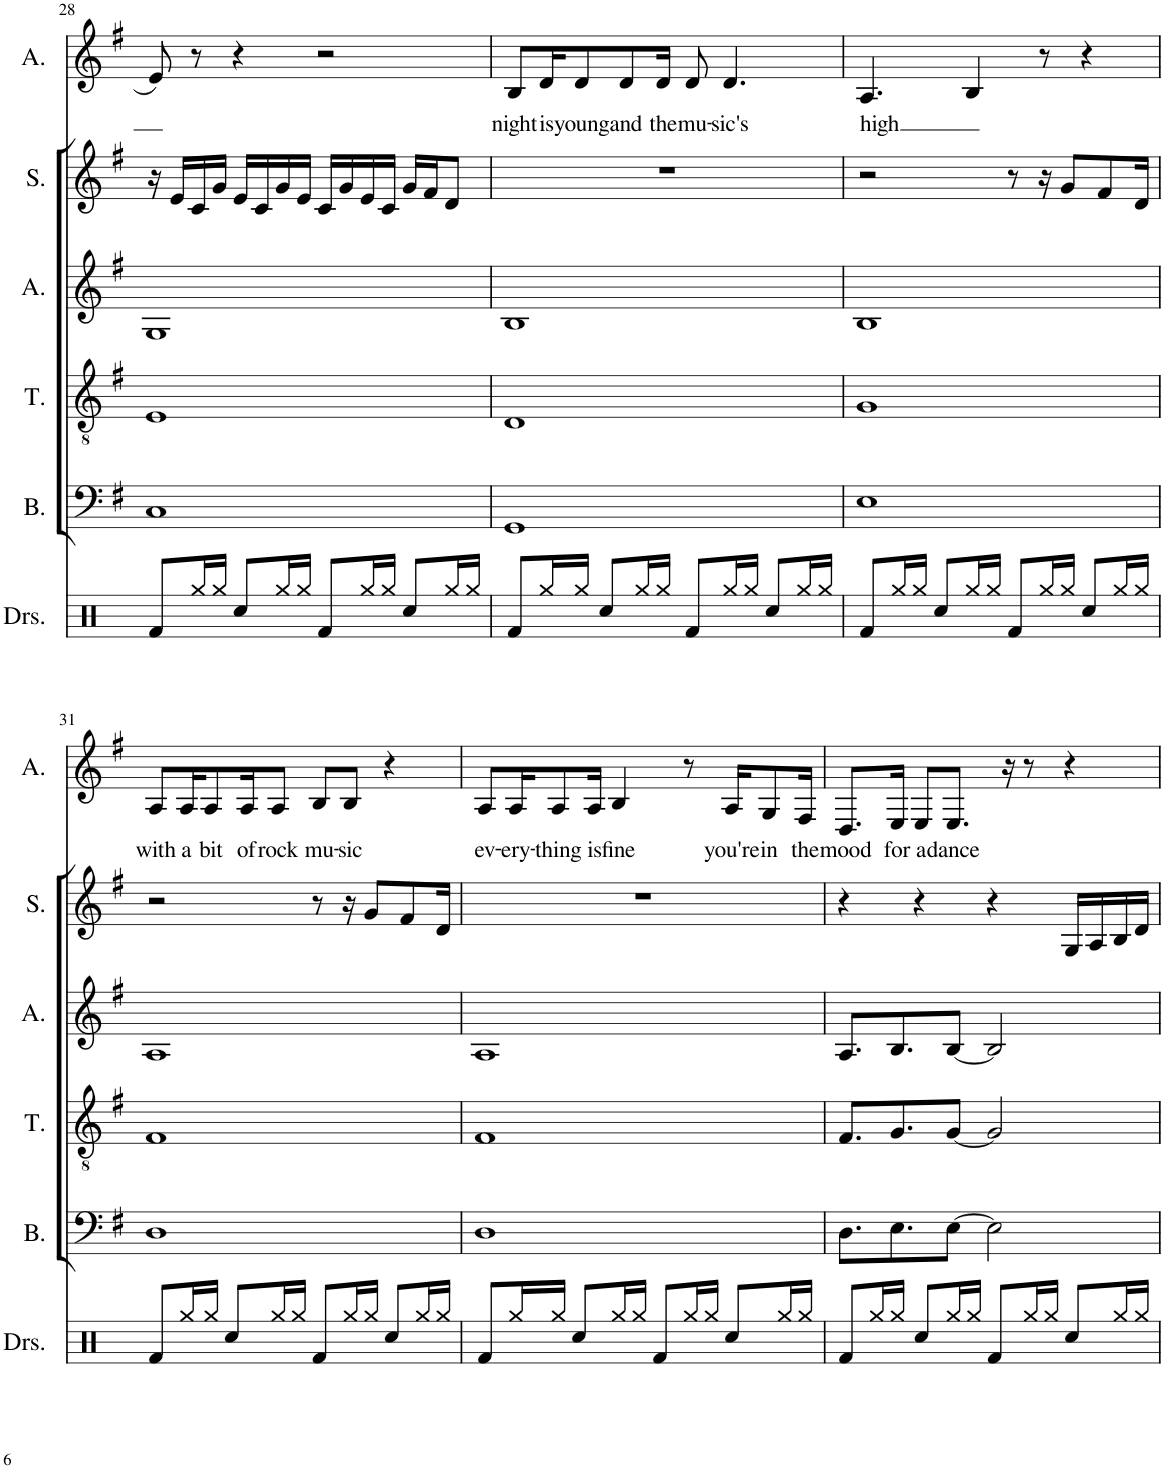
**kern	**kern	**kern	**kern	**kern	**kern	**text
*part6	*part5	*part4	*part3	*part2	*part1	*part1
*staff6	*staff5	*staff4	*staff3	*staff2	*staff1	*staff1
*I"Drumset	*I"Bass	*I"Tenor	*I"Alto	*I"Soprano	*I"Alto	*
*I'Drs.	*I'B.	*I'T.	*I'A.	*I'S.	*I'A.	*
!!LO:PB:g=z
*clefX	*clefF4	*clefGv2	*clefG2	*clefG2	*clefG2	*
*k[]	*k[f#]	*k[f#]	*k[f#]	*k[f#]	*k[f#]	*
*M4/4	*M4/4	*M4/4	*M4/4	*M4/4	*M4/4	*
=28	=28	=28	=28	=28	=28	=28
8Rf/L	1C	1E	1G	16r	8e/	.
.	.	.	.	16e/LL	.	.
16Rgg/L	.	.	.	16c/	8r	.
16Rgg/JJ	.	.	.	16g/JJ	.	.
8Rcc/L	.	.	.	16e/LL	4r	.
.	.	.	.	16c/	.	.
16Rgg/L	.	.	.	16g/	.	.
16Rgg/JJ	.	.	.	16e/JJ	.	.
8Rf/L	.	.	.	16c/LL	2r	.
.	.	.	.	16g/	.	.
16Rgg/L	.	.	.	16e/	.	.
16Rgg/JJ	.	.	.	16c/JJ	.	.
8Rcc/L	.	.	.	16g/LL	.	.
.	.	.	.	16f#/J	.	.
16Rgg/L	.	.	.	8d/J	.	.
16Rgg/JJ	.	.	.	.	.	.
=29	=29	=29	=29	=29	=29	=29
!	!	!	!	!	!	!LO:LY:b
8Rf/L	1GG	1D	1B	1r	8B/L	night
!	!	!	!	!	!	!LO:LY:b
16Rgg/L	.	.	.	.	16d/K	is
!	!	!	!	!	!	!LO:LY:b
16Rgg/JJ	.	.	.	.	8d/	young
8Rcc/L	.	.	.	.	.	.
!	!	!	!	!	!	!LO:LY:b
.	.	.	.	.	8d/	and
16Rgg/L	.	.	.	.	.	.
!	!	!	!	!	!	!LO:LY:b
16Rgg/JJ	.	.	.	.	16d/Jk	the
!	!	!	!	!	!	!LO:LY:b
8Rf/L	.	.	.	.	8d/	mu-
!	!	!	!	!	!	!LO:LY:b
16Rgg/L	.	.	.	.	4.d/	-sic's
16Rgg/JJ	.	.	.	.	.	.
8Rcc/L	.	.	.	.	.	.
16Rgg/L	.	.	.	.	.	.
16Rgg/JJ	.	.	.	.	.	.
=30	=30	=30	=30	=30	=30	=30
!	!	!	!	!	!	!LO:LY:b
8Rf/L	1E	1G	1B	2r	4.A/	high
16Rgg/L	.	.	.	.	.	.
16Rgg/JJ	.	.	.	.	.	.
8Rcc/L	.	.	.	.	.	.
16Rgg/L	.	.	.	.	4B/	.
16Rgg/JJ	.	.	.	.	.	.
8Rf/L	.	.	.	8r	.	.
16Rgg/L	.	.	.	16r	8r	.
16Rgg/JJ	.	.	.	8g/L	.	.
8Rcc/L	.	.	.	.	4r	.
.	.	.	.	8f#/	.	.
16Rgg/L	.	.	.	.	.	.
16Rgg/JJ	.	.	.	16d/Jk	.	.
!!LO:LB:g=z
=31	=31	=31	=31	=31	=31	=31
!	!	!	!	!	!	!LO:LY:b
8Rf/L	1D	1F#	1A	2r	8A/L	with
!	!	!	!	!	!	!LO:LY:b
16Rgg/L	.	.	.	.	16A/K	a
!	!	!	!	!	!	!LO:LY:b
16Rgg/JJ	.	.	.	.	8A/	bit
8Rcc/L	.	.	.	.	.	.
!	!	!	!	!	!	!LO:LY:b
.	.	.	.	.	16A/K	of
!	!	!	!	!	!	!LO:LY:b
16Rgg/L	.	.	.	.	8A/J	rock
16Rgg/JJ	.	.	.	.	.	.
!	!	!	!	!	!	!LO:LY:b
8Rf/L	.	.	.	8r	8B/L	mu-
!	!	!	!	!	!	!LO:LY:b
16Rgg/L	.	.	.	16r	8B/J	-sic
16Rgg/JJ	.	.	.	8g/L	.	.
8Rcc/L	.	.	.	.	4r	.
.	.	.	.	8f#/	.	.
16Rgg/L	.	.	.	.	.	.
16Rgg/JJ	.	.	.	16d/Jk	.	.
=32	=32	=32	=32	=32	=32	=32
!	!	!	!	!	!	!LO:LY:b
8Rf/L	1D	1F#	1A	1r	8A/L	ev-
!	!	!	!	!	!	!LO:LY:b
16Rgg/L	.	.	.	.	16A/K	-ery-
!	!	!	!	!	!	!LO:LY:b
16Rgg/JJ	.	.	.	.	8A/	-thing
8Rcc/L	.	.	.	.	.	.
!	!	!	!	!	!	!LO:LY:b
.	.	.	.	.	16A/Jk	is
!	!	!	!	!	!	!LO:LY:b
16Rgg/L	.	.	.	.	4B/	fine
16Rgg/JJ	.	.	.	.	.	.
8Rf/L	.	.	.	.	.	.
16Rgg/L	.	.	.	.	8r	.
16Rgg/JJ	.	.	.	.	.	.
!	!	!	!	!	!	!LO:LY:b
8Rcc/L	.	.	.	.	16A/KL	you're
!	!	!	!	!	!	!LO:LY:b
.	.	.	.	.	8G/	in
16Rgg/L	.	.	.	.	.	.
!	!	!	!	!	!	!LO:LY:b
16Rgg/JJ	.	.	.	.	16F#/Jk	the
=33	=33	=33	=33	=33	=33	=33
!	!	!	!	!	!	!LO:LY:b
8Rf/L	8.D\L	8.F#/L	8.A/L	4r	8.D/L	mood
16Rgg/L	.	.	.	.	.	.
!	!	!	!	!	!	!LO:LY:b
16Rgg/JJ	8.E\	8.G/	8.B/	.	16E/Jk	for
!	!	!	!	!	!	!LO:LY:b
8Rcc/L	.	.	.	4r	8E/L	a
!	!	!	!	!	!	!LO:LY:b
16Rgg/L	[8E\J	[8G/J	[8B/J	.	8.E/J	dance
16Rgg/JJ	.	.	.	.	.	.
8Rf/L	2E\]	2G/]	2B/]	4r	.	.
.	.	.	.	.	16r	.
16Rgg/L	.	.	.	.	8r	.
16Rgg/JJ	.	.	.	.	.	.
8Rcc/L	.	.	.	16G/LL	4r	.
.	.	.	.	16A/	.	.
16Rgg/L	.	.	.	16B/	.	.
16Rgg/JJ	.	.	.	16d/JJ	.	.
=	=	=	=	=	=	=
*-	*-	*-	*-	*-	*-	*-
